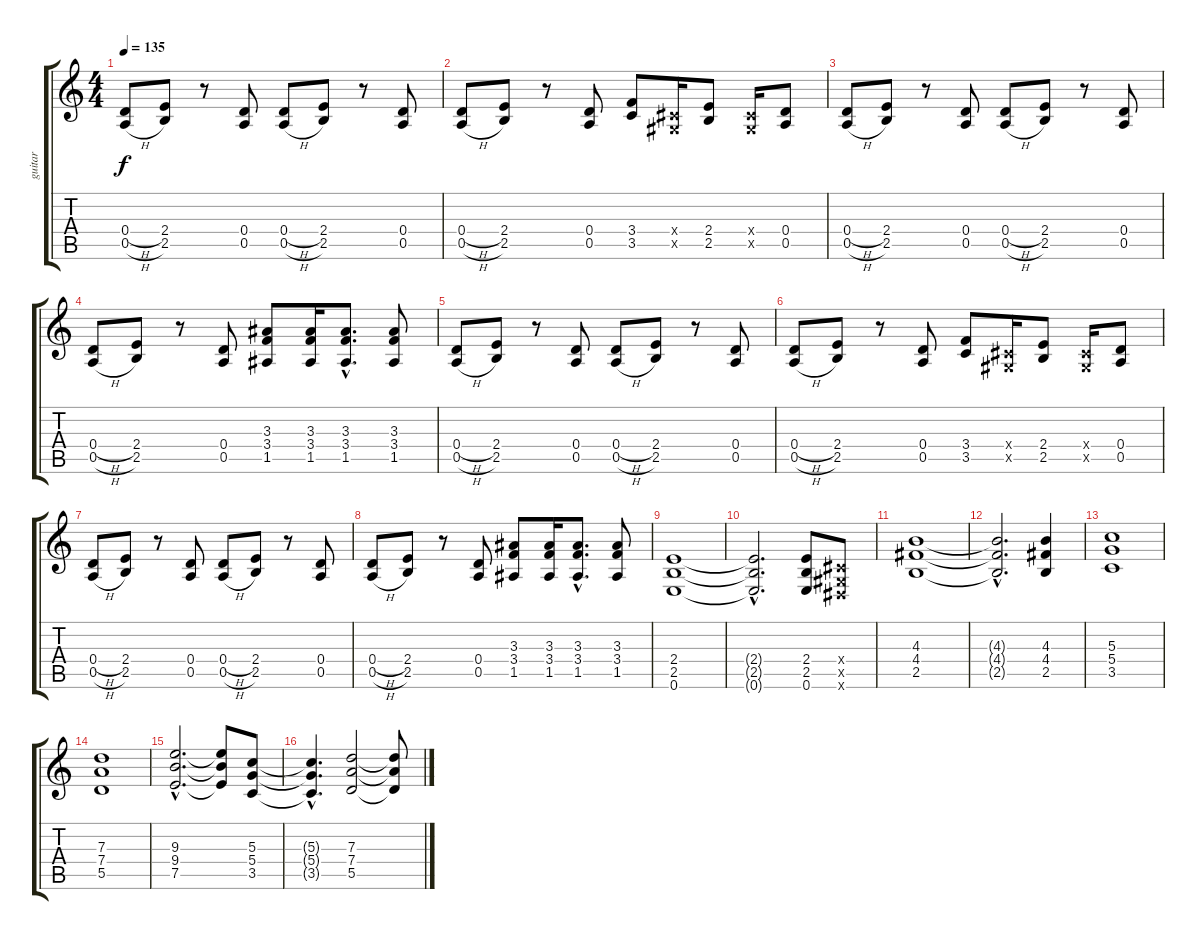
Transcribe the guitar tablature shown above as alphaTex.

\track ("guitar" "guitar") {instrument distortionguitar}
\staff {score tabs}
\tuning (E4 B3 G3 D3 A2 E2) {hide}
\ts (4 4)
\tempo 135
\clef g2
\ks c
(0.4{h} 0.5{h}).8{dy f} (2.4 2.5).8 r.8 (0.4 0.5).8 (0.4{h} 0.5{h}).8 (2.4 2.5).8 r.8 (0.4 0.5).8 |
(0.4{h} 0.5{h}).8 (2.4 2.5).8 r.8 (0.4 0.5).8 (3.4 3.5).8 (-1.4{x} -1.5{x}).16 (2.4 2.5).8 (-1.4{x} -1.5{x}).16 (0.4 0.5).8 |
(0.4{h} 0.5{h}).8 (2.4 2.5).8 r.8 (0.4 0.5).8 (0.4{h} 0.5{h}).8 (2.4 2.5).8 r.8 (0.4 0.5).8 |
(0.4{h} 0.5{h}).8 (2.4 2.5).8 r.8 (0.4 0.5).8 (3.3 3.4 1.5).8 (3.3 3.4 1.5).16 (3.3{hac} 3.4{hac} 1.5{hac}).8{d} (3.3 3.4 1.5).8 |
(0.4{h} 0.5{h}).8 (2.4 2.5).8 r.8 (0.4 0.5).8 (0.4{h} 0.5{h}).8 (2.4 2.5).8 r.8 (0.4 0.5).8 |
(0.4{h} 0.5{h}).8 (2.4 2.5).8 r.8 (0.4 0.5).8 (3.4 3.5).8 (-1.4{x} -1.5{x}).16 (2.4 2.5).8 (-1.4{x} -1.5{x}).16 (0.4 0.5).8 |
(0.4{h} 0.5{h}).8 (2.4 2.5).8 r.8 (0.4 0.5).8 (0.4{h} 0.5{h}).8 (2.4 2.5).8 r.8 (0.4 0.5).8 |
(0.4{h} 0.5{h}).8 (2.4 2.5).8 r.8 (0.4 0.5).8 (3.3 3.4 1.5).8 (3.3 3.4 1.5).16 (3.3{hac} 3.4{hac} 1.5{hac}).8{d} (3.3 3.4 1.5).8 |
(2.4 2.5 0.6).1 |
(2.4{hac t} 2.5{hac t} 0.6{hac t}).2{d} (2.4 2.5 0.6).8 (-1.4{x} -1.5{x} -1.6{x}).8 |
(4.3 4.4 2.5).1 |
(4.3{hac t} 4.4{hac t} 2.5{hac t}).2{d} (4.3 4.4 2.5).4 |
(5.3 5.4 3.5).1 |
(7.3 7.4 5.5).1 |
(9.3{hac} 9.4{hac} 7.5{hac}).2{d} (9.3{t} 9.4{t} 7.5{t}).8 (5.3 5.4 3.5).8 |
(5.3{hac t} 5.4{hac t} 3.5{hac t}).4{d} (7.3 7.4 5.5).2 (7.3{t} 7.4{t} 5.5{t}).8
